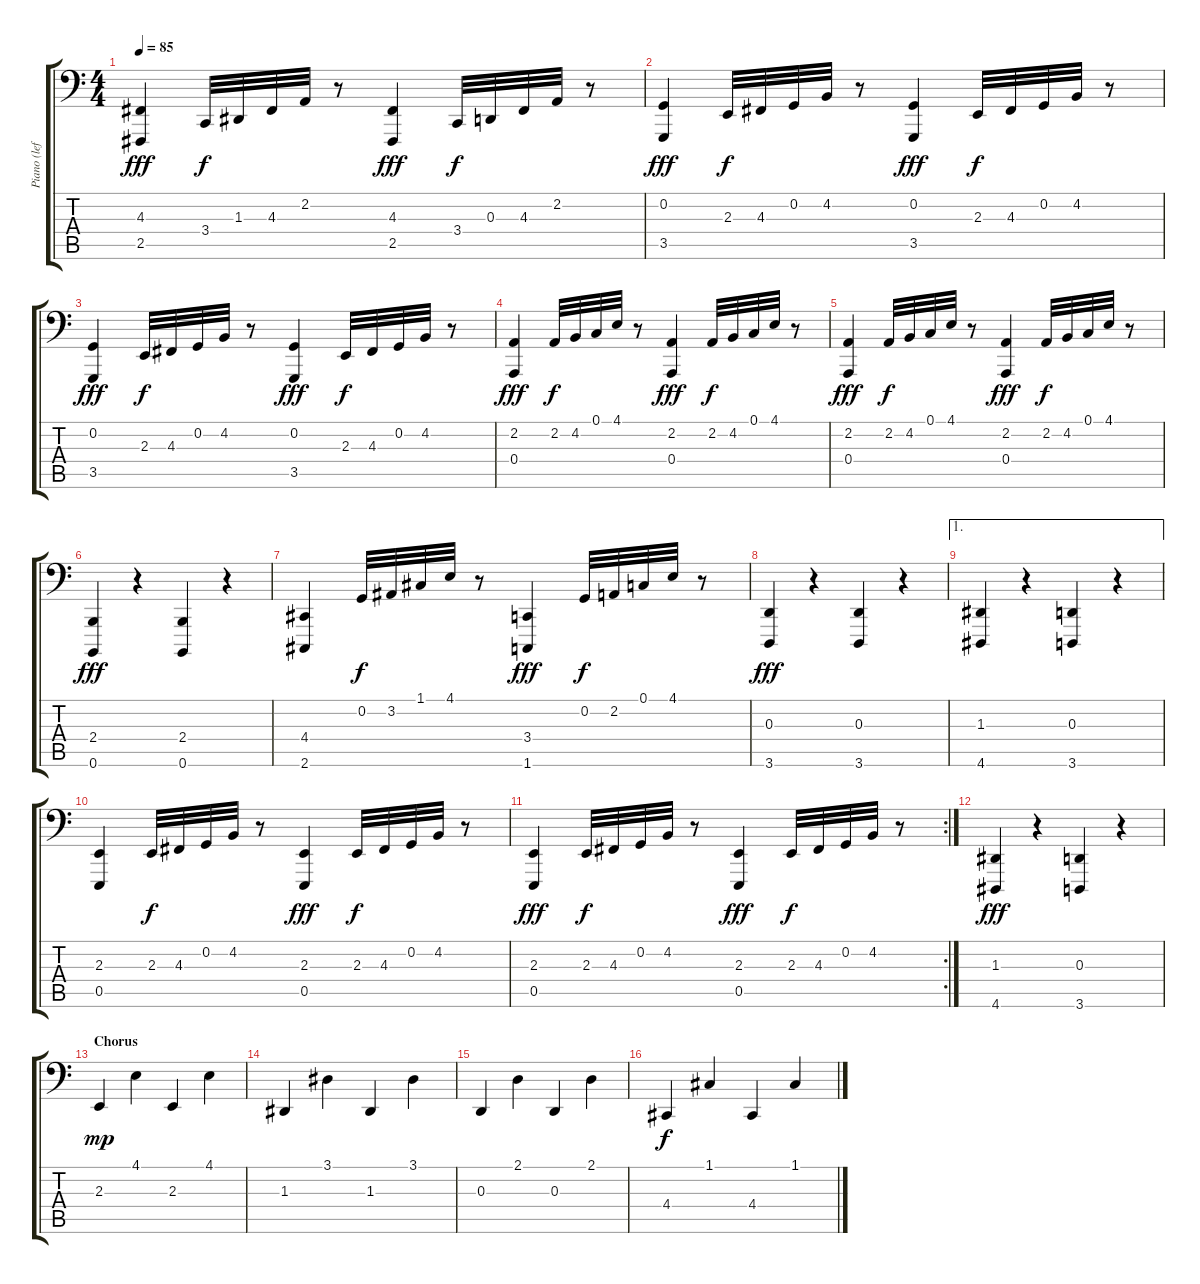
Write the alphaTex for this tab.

\track ("Piano (left hand)" "Piano (lef") {instrument brightacousticpiano}
\staff {score tabs}
\tuning (C3 G2 D2 A1 E1 B0) {hide}
\ts (4 4)
\tempo 85
\clef f4
\ks c
(4.3 2.5).4{dy fff} 3.4.32{dy f} 1.3.32 4.3.32 2.2.32 r.8 (4.3 2.5).4{dy fff} 3.4.32{dy f} 0.3.32 4.3.32 2.2.32 r.8 |
(0.2 3.5).4{dy fff} 2.3.32{dy f} 4.3.32 0.2.32 4.2.32 r.8 (0.2 3.5).4{dy fff} 2.3.32{dy f} 4.3.32 0.2.32 4.2.32 r.8 |
(0.2 3.5).4{dy fff} 2.3.32{dy f} 4.3.32 0.2.32 4.2.32 r.8 (0.2 3.5).4{dy fff} 2.3.32{dy f} 4.3.32 0.2.32 4.2.32 r.8 |
(2.2 0.4).4{dy fff} 2.2.32{dy f} 4.2.32 0.1.32 4.1.32 r.8 (2.2 0.4).4{dy fff} 2.2.32{dy f} 4.2.32 0.1.32 4.1.32 r.8 |
(2.2 0.4).4{dy fff} 2.2.32{dy f} 4.2.32 0.1.32 4.1.32 r.8 (2.2 0.4).4{dy fff} 2.2.32{dy f} 4.2.32 0.1.32 4.1.32 r.8 |
(2.4 0.6).4{dy fff} r.4 (2.4 0.6).4 r.4 |
(4.4 2.6).4 0.2.32{dy f} 3.2.32 1.1.32 4.1.32 r.8 (3.4 1.6).4{dy fff} 0.2.32{dy f} 2.2.32 0.1.32 4.1.32 r.8 |
(0.3 3.6).4{dy fff} r.4 (0.3 3.6).4 r.4 |
\ae 1
(1.3 4.6).4 r.4 (0.3 3.6).4 r.4 |
(2.3 0.5).4 2.3.32{dy f} 4.3.32 0.2.32 4.2.32 r.8 (2.3 0.5).4{dy fff} 2.3.32{dy f} 4.3.32 0.2.32 4.2.32 r.8 |
\rc 2
(2.3 0.5).4{dy fff} 2.3.32{dy f} 4.3.32 0.2.32 4.2.32 r.8 (2.3 0.5).4{dy fff} 2.3.32{dy f} 4.3.32 0.2.32 4.2.32 r.8 |
(1.3 4.6).4{dy fff} r.4 (0.3 3.6).4 r.4 |
\section ("" "Chorus")
2.3.4{dy mp instrument tangoaccordion} 4.1.4 2.3.4 4.1.4 |
1.3.4 3.1.4 1.3.4 3.1.4 |
0.3.4 2.1.4 0.3.4 2.1.4 |
4.4.4{dy f} 1.1.4 4.4.4 1.1.4
